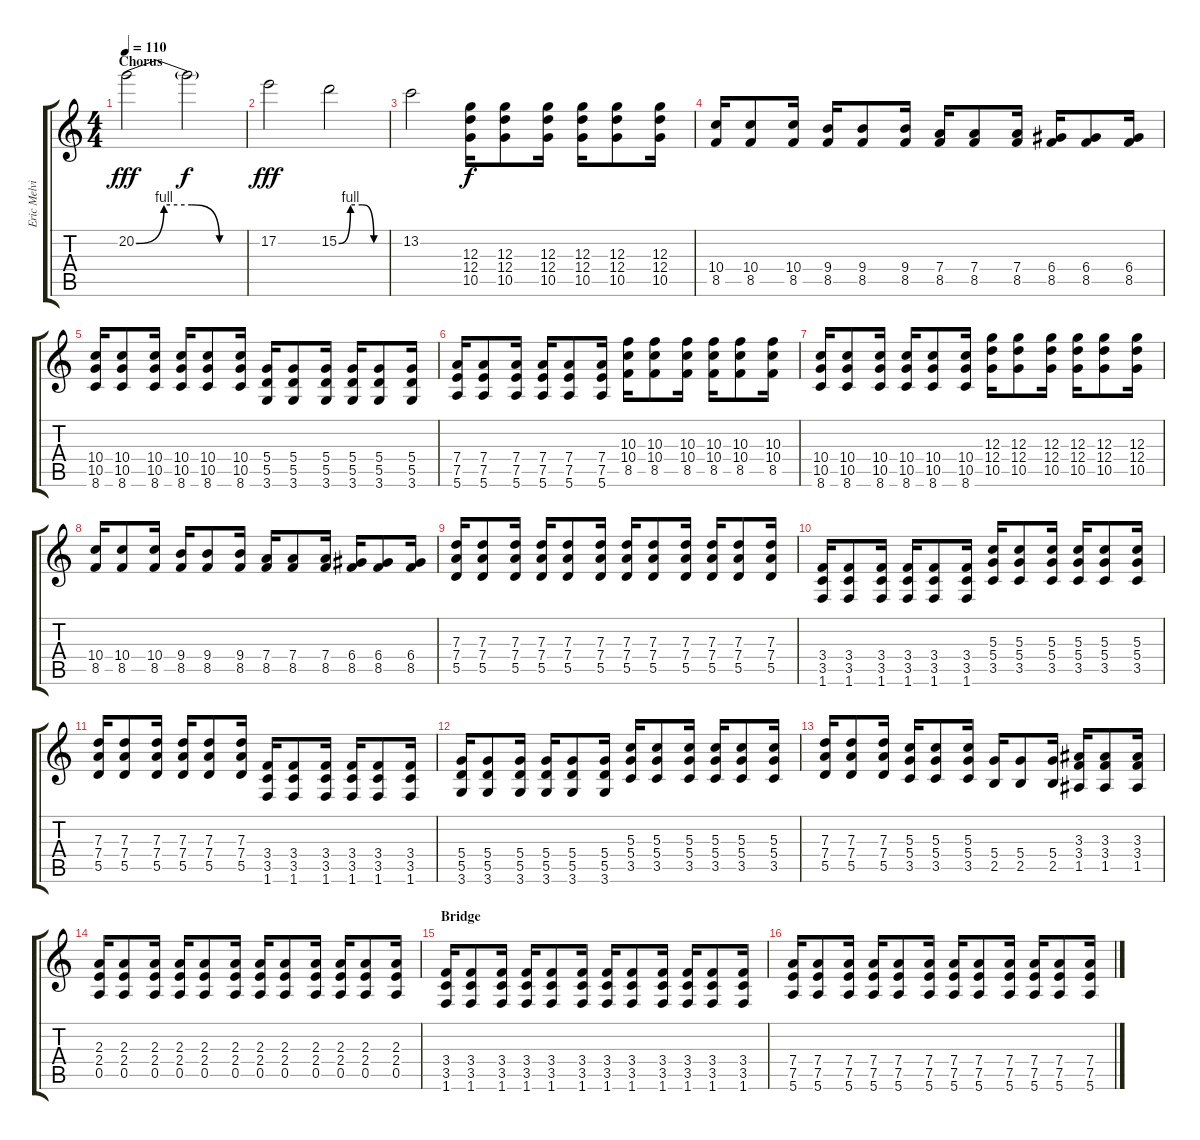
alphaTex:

\track ("Eric Melvin" "Eric Melvi") {instrument overdrivenguitar}
\staff {score tabs}
\tuning (E4 B3 G3 D3 A2 E2) {hide}
\ts (4 4)
\section ("" "Chorus")
\tempo 110
\clef g2
\ks c
20.2{be (custom 0 0 15 4 30 4 45 0 60 0)}.2{dy fff} 20.2{t}.2{dy f} |
17.2.2{dy fff} 15.2{be (custom 0 0 15 4 30 4 45 0 60 0)}.2 |
13.2.2 (12.3 12.4 10.5).16{dy f} (12.3 12.4 10.5).8 (12.3 12.4 10.5).16 (12.3 12.4 10.5).16 (12.3 12.4 10.5).8 (12.3 12.4 10.5).16 |
(10.4 8.5).16 (10.4 8.5).8 (10.4 8.5).16 (9.4 8.5).16 (9.4 8.5).8 (9.4 8.5).16 (7.4 8.5).16 (7.4 8.5).8 (7.4 8.5).16 (6.4 8.5).16 (6.4 8.5).8 (6.4 8.5).16 |
(10.4 10.5 8.6).16 (10.4 10.5 8.6).8 (10.4 10.5 8.6).16 (10.4 10.5 8.6).16 (10.4 10.5 8.6).8 (10.4 10.5 8.6).16 (5.4 5.5 3.6).16 (5.4 5.5 3.6).8 (5.4 5.5 3.6).16 (5.4 5.5 3.6).16 (5.4 5.5 3.6).8 (5.4 5.5 3.6).16 |
(7.4 7.5 5.6).16 (7.4 7.5 5.6).8 (7.4 7.5 5.6).16 (7.4 7.5 5.6).16 (7.4 7.5 5.6).8 (7.4 7.5 5.6).16 (10.3 10.4 8.5).16 (10.3 10.4 8.5).8 (10.3 10.4 8.5).16 (10.3 10.4 8.5).16 (10.3 10.4 8.5).8 (10.3 10.4 8.5).16 |
(10.4 10.5 8.6).16 (10.4 10.5 8.6).8 (10.4 10.5 8.6).16 (10.4 10.5 8.6).16 (10.4 10.5 8.6).8 (10.4 10.5 8.6).16 (12.3 12.4 10.5).16 (12.3 12.4 10.5).8 (12.3 12.4 10.5).16 (12.3 12.4 10.5).16 (12.3 12.4 10.5).8 (12.3 12.4 10.5).16 |
(10.4 8.5).16 (10.4 8.5).8 (10.4 8.5).16 (9.4 8.5).16 (9.4 8.5).8 (9.4 8.5).16 (7.4 8.5).16 (7.4 8.5).8 (7.4 8.5).16 (6.4 8.5).16 (6.4 8.5).8 (6.4 8.5).16 |
(7.3 7.4 5.5).16 (7.3 7.4 5.5).8 (7.3 7.4 5.5).16 (7.3 7.4 5.5).16 (7.3 7.4 5.5).8 (7.3 7.4 5.5).16 (7.3 7.4 5.5).16 (7.3 7.4 5.5).8 (7.3 7.4 5.5).16 (7.3 7.4 5.5).16 (7.3 7.4 5.5).8 (7.3 7.4 5.5).16 |
(3.4 3.5 1.6).16 (3.4 3.5 1.6).8 (3.4 3.5 1.6).16 (3.4 3.5 1.6).16 (3.4 3.5 1.6).8 (3.4 3.5 1.6).16 (5.3 5.4 3.5).16 (5.3 5.4 3.5).8 (5.3 5.4 3.5).16 (5.3 5.4 3.5).16 (5.3 5.4 3.5).8 (5.3 5.4 3.5).16 |
(7.3 7.4 5.5).16 (7.3 7.4 5.5).8 (7.3 7.4 5.5).16 (7.3 7.4 5.5).16 (7.3 7.4 5.5).8 (7.3 7.4 5.5).16 (3.4 3.5 1.6).16 (3.4 3.5 1.6).8 (3.4 3.5 1.6).16 (3.4 3.5 1.6).16 (3.4 3.5 1.6).8 (3.4 3.5 1.6).16 |
(5.4 5.5 3.6).16 (5.4 5.5 3.6).8 (5.4 5.5 3.6).16 (5.4 5.5 3.6).16 (5.4 5.5 3.6).8 (5.4 5.5 3.6).16 (5.3 5.4 3.5).16 (5.3 5.4 3.5).8 (5.3 5.4 3.5).16 (5.3 5.4 3.5).16 (5.3 5.4 3.5).8 (5.3 5.4 3.5).16 |
(7.3 7.4 5.5).16 (7.3 7.4 5.5).8 (7.3 7.4 5.5).16 (5.3 5.4 3.5).16 (5.3 5.4 3.5).8 (5.3 5.4 3.5).16 (5.4 2.5).16 (5.4 2.5).8 (5.4 2.5).16 (3.3 3.4 1.5).16 (3.3 3.4 1.5).8 (3.3 3.4 1.5).16 |
(2.3 2.4 0.5).16 (2.3 2.4 0.5).8 (2.3 2.4 0.5).16 (2.3 2.4 0.5).16 (2.3 2.4 0.5).8 (2.3 2.4 0.5).16 (2.3 2.4 0.5).16 (2.3 2.4 0.5).8 (2.3 2.4 0.5).16 (2.3 2.4 0.5).16 (2.3 2.4 0.5).8 (2.3 2.4 0.5).16 |
\section ("" "Bridge")
(3.4 3.5 1.6).16{volume 10} (3.4 3.5 1.6).8 (3.4 3.5 1.6).16 (3.4 3.5 1.6).16 (3.4 3.5 1.6).8 (3.4 3.5 1.6).16 (3.4 3.5 1.6).16 (3.4 3.5 1.6).8 (3.4 3.5 1.6).16 (3.4 3.5 1.6).16 (3.4 3.5 1.6).8 (3.4 3.5 1.6).16 |
(7.4 7.5 5.6).16 (7.4 7.5 5.6).8 (7.4 7.5 5.6).16 (7.4 7.5 5.6).16 (7.4 7.5 5.6).8 (7.4 7.5 5.6).16 (7.4 7.5 5.6).16 (7.4 7.5 5.6).8 (7.4 7.5 5.6).16 (7.4 7.5 5.6).16 (7.4 7.5 5.6).8 (7.4 7.5 5.6).16
